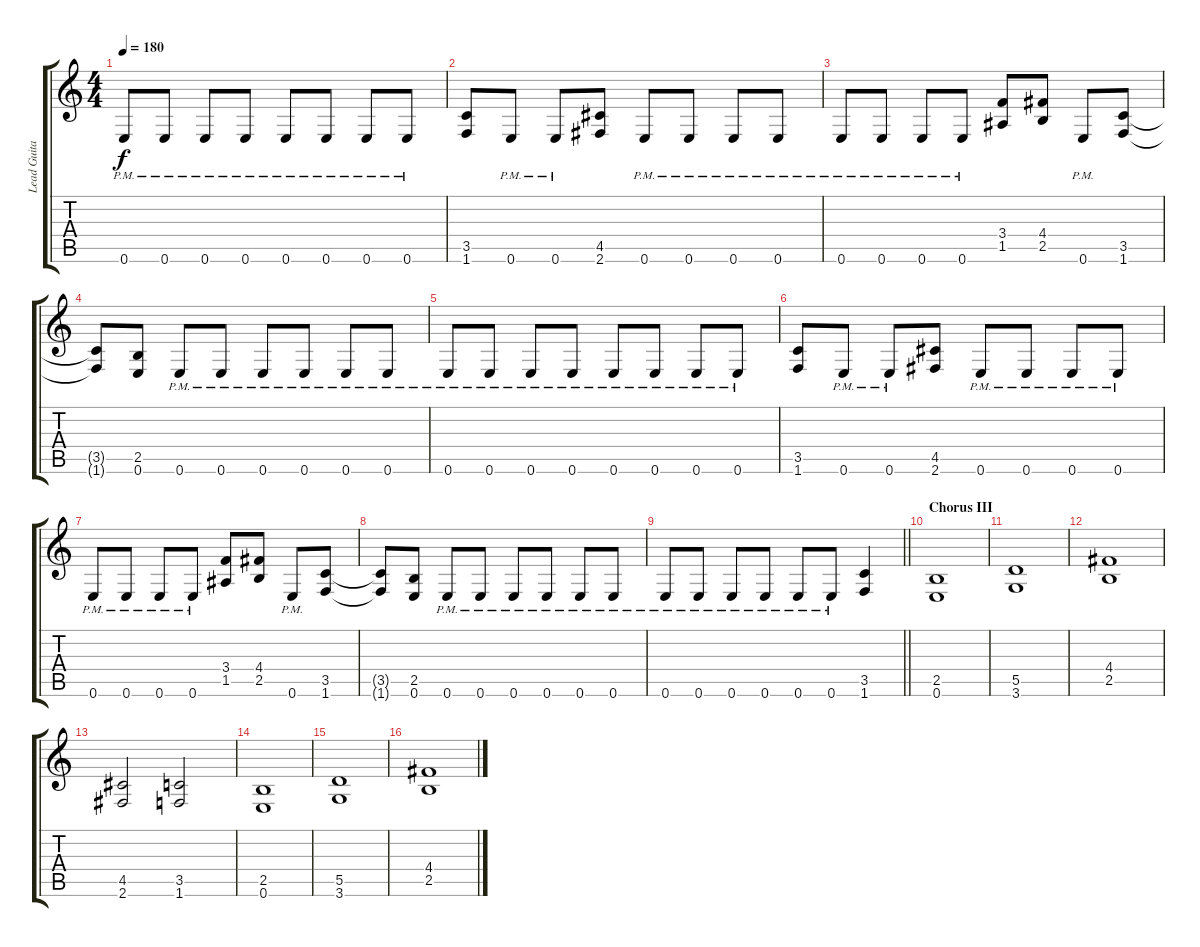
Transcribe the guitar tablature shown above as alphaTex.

\track ("Lead Guitar" "Lead Guita") {instrument electricguitarjazz}
\staff {score tabs}
\tuning (E4 B3 G3 D3 A2 E2) {hide}
\ts (4 4)
\tempo 180
\clef g2
\ks c
0.6{pm}.8{dy f} 0.6{pm}.8 0.6{pm}.8 0.6{pm}.8 0.6{pm}.8 0.6{pm}.8 0.6{pm}.8 0.6{pm}.8 |
(3.5 1.6).8 0.6{pm}.8 0.6{pm}.8 (4.5 2.6).8 0.6{pm}.8 0.6{pm}.8 0.6{pm}.8 0.6{pm}.8 |
0.6{pm}.8 0.6{pm}.8 0.6{pm}.8 0.6{pm}.8 (3.4 1.5).8 (4.4 2.5).8 0.6{pm}.8 (3.5 1.6).8 |
(3.5{t} 1.6{t}).8 (2.5 0.6).8 0.6{pm}.8 0.6{pm}.8 0.6{pm}.8 0.6{pm}.8 0.6{pm}.8 0.6{pm}.8 |
0.6{pm}.8 0.6{pm}.8 0.6{pm}.8 0.6{pm}.8 0.6{pm}.8 0.6{pm}.8 0.6{pm}.8 0.6{pm}.8 |
(3.5 1.6).8 0.6{pm}.8 0.6{pm}.8 (4.5 2.6).8 0.6{pm}.8 0.6{pm}.8 0.6{pm}.8 0.6{pm}.8 |
0.6{pm}.8 0.6{pm}.8 0.6{pm}.8 0.6{pm}.8 (3.4 1.5).8 (4.4 2.5).8 0.6{pm}.8 (3.5 1.6).8 |
(3.5{t} 1.6{t}).8 (2.5 0.6).8 0.6{pm}.8 0.6{pm}.8 0.6{pm}.8 0.6{pm}.8 0.6{pm}.8 0.6{pm}.8 |
\barLineRight lightlight
0.6{pm}.8 0.6{pm}.8 0.6{pm}.8 0.6{pm}.8 0.6{pm}.8 0.6{pm}.8 (3.5 1.6).4 |
\section ("" "Chorus III")
(2.5 0.6).1 |
(5.5 3.6).1 |
(4.4 2.5).1 |
(4.5 2.6).2 (3.5 1.6).2 |
(2.5 0.6).1 |
(5.5 3.6).1 |
(4.4 2.5).1
